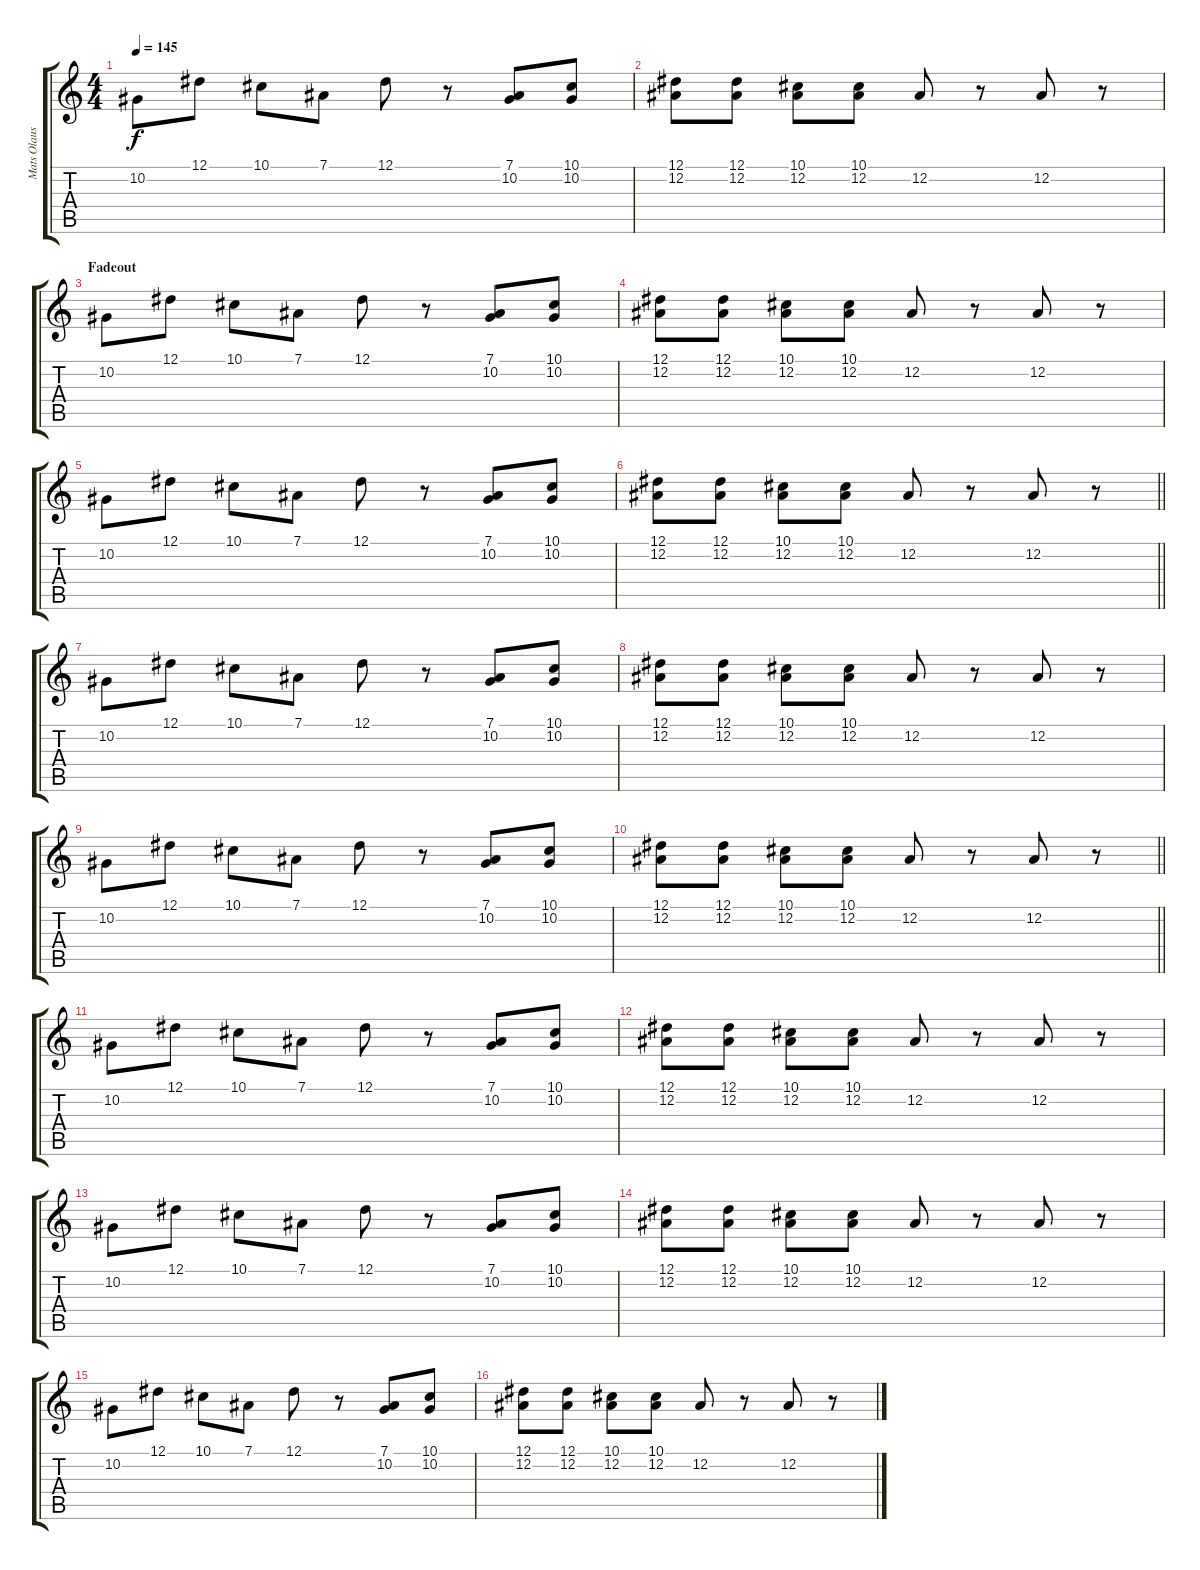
\track ("Mats Olausson" "Mats Olaus") {instrument blownbottle}
\staff {score tabs}
\tuning (Eb4 Bb3 Gb3 Db3 Ab2 Eb2) {hide}
\ts (4 4)
\tempo 145
\clef g2
\ks c
10.2.8{dy f} 12.1.8 10.1.8 7.1.8 12.1.8 r.8 (7.1 10.2).8 (10.1 10.2).8 |
(12.1 12.2).8 (12.1 12.2).8 (10.1 12.2).8 (10.1 12.2).8 12.2.8 r.8 12.2.8 r.8 |
\section ("" "Fadeout")
10.2.8 12.1.8 10.1.8 7.1.8 12.1.8 r.8 (7.1 10.2).8 (10.1 10.2).8 |
(12.1 12.2).8 (12.1 12.2).8 (10.1 12.2).8 (10.1 12.2).8 12.2.8 r.8 12.2.8 r.8 |
10.2.8 12.1.8 10.1.8 7.1.8 12.1.8 r.8 (7.1 10.2).8 (10.1 10.2).8 |
\barLineRight lightlight
(12.1 12.2).8 (12.1 12.2).8 (10.1 12.2).8 (10.1 12.2).8 12.2.8 r.8 12.2.8 r.8 |
10.2.8 12.1.8 10.1.8 7.1.8 12.1.8 r.8 (7.1 10.2).8 (10.1 10.2).8 |
(12.1 12.2).8 (12.1 12.2).8 (10.1 12.2).8 (10.1 12.2).8 12.2.8 r.8 12.2.8 r.8 |
10.2.8 12.1.8 10.1.8 7.1.8 12.1.8 r.8 (7.1 10.2).8 (10.1 10.2).8 |
\barLineRight lightlight
(12.1 12.2).8 (12.1 12.2).8 (10.1 12.2).8 (10.1 12.2).8 12.2.8 r.8 12.2.8 r.8 |
10.2.8 12.1.8 10.1.8 7.1.8 12.1.8 r.8 (7.1 10.2).8 (10.1 10.2).8 |
(12.1 12.2).8 (12.1 12.2).8 (10.1 12.2).8 (10.1 12.2).8 12.2.8 r.8 12.2.8 r.8 |
10.2.8 12.1.8 10.1.8 7.1.8 12.1.8 r.8 (7.1 10.2).8 (10.1 10.2).8 |
(12.1 12.2).8 (12.1 12.2).8 (10.1 12.2).8 (10.1 12.2).8 12.2.8 r.8 12.2.8 r.8 |
10.2.8 12.1.8 10.1.8 7.1.8 12.1.8 r.8 (7.1 10.2).8 (10.1 10.2).8 |
(12.1 12.2).8 (12.1 12.2).8 (10.1 12.2).8 (10.1 12.2).8 12.2.8 r.8 12.2.8 r.8
